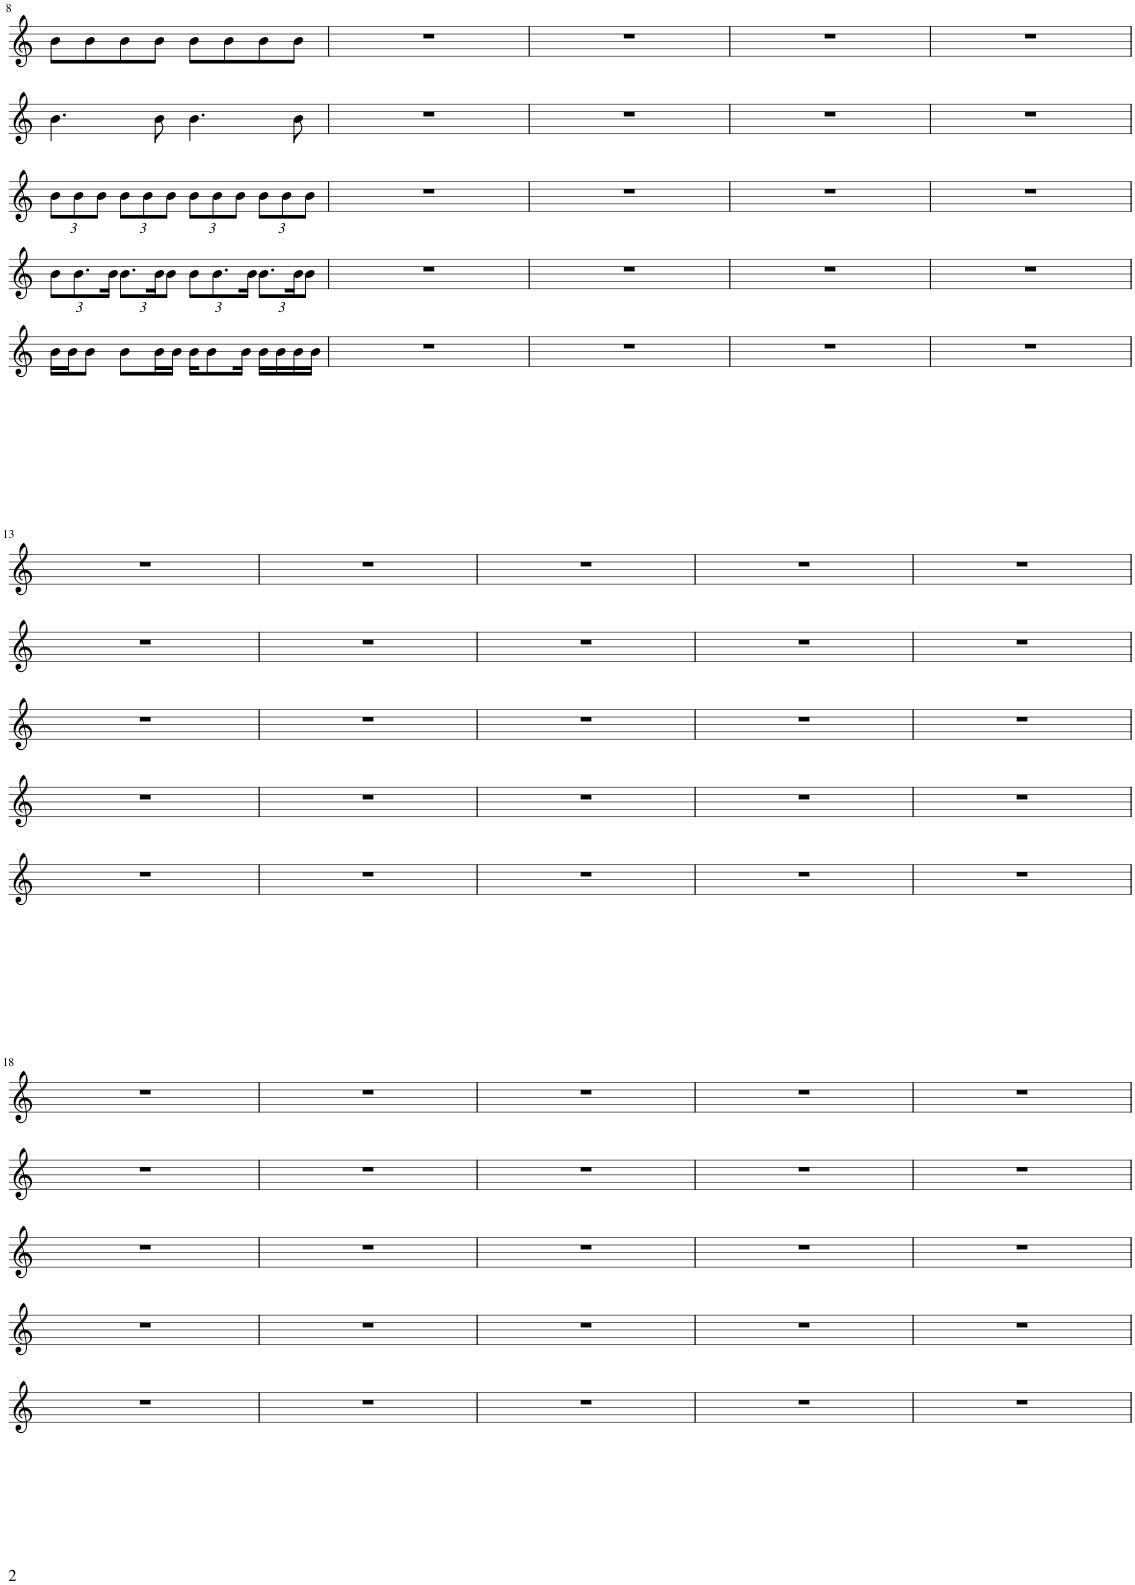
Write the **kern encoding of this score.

**kern	**kern	**kern	**kern	**kern	**kern
*part6	*part5	*part4	*part3	*part2	*part1
*staff6	*staff5	*staff4	*staff3	*staff2	*staff1
*I"Piano	*I"Piano	*I"Piano	*I"Piano	*I"Piano	*I"Piano
*I'Pno	*I'Pno	*I'Pno	*I'Pno	*I'Pno	*I'Pno
!!LO:PB:g=z
*clefG2	*clefG2	*clefG2	*clefG2	*clefG2	*clefG2
*k[]	*k[]	*k[]	*k[]	*k[]	*k[]
*M4/4	*M4/4	*M4/4	*M4/4	*M4/4	*M4/4
*Xbrackettup	*	*Xbrackettup	*Xbrackettup	*	*
=8	=8	=8	=8	=8	=8
24bLL	16b\LL	12b\L	12b\L	4.b\	8b\L
24b	.	.	.	.	.
.	16b\J	.	.	.	.
24b	.	12.b\	12b\	.	.
24b	8b\J	.	.	.	8b\
24b	.	.	12b\J	.	.
24bJJ	.	24b\Jk	.	.	.
24bLL	8b\L	12.b\L	12b\L	.	8b\
24b	.	.	.	.	.
24b	.	.	12b\	.	.
24b	16b\L	24b\K	.	8b\	8b\J
24b	.	12b\J	12b\J	.	.
.	16b\JJ	.	.	.	.
24bJJ	.	.	.	.	.
24bLL	16b\KL	12b\L	12b\L	4.b\	8b\L
24b	.	.	.	.	.
.	8b\	.	.	.	.
24b	.	12.b\	12b\	.	.
24b	.	.	.	.	8b\
24b	.	.	12b\J	.	.
.	16b\Jk	.	.	.	.
24bJJ	.	24b\Jk	.	.	.
24bLL	16b\LL	12.b\L	12b\L	.	8b\
24b	.	.	.	.	.
.	16b\	.	.	.	.
24b	.	.	12b\	.	.
24b	16b\	24b\K	.	8b\	8b\J
24b	.	12b\J	12b\J	.	.
.	16b\JJ	.	.	.	.
24bJJ	.	.	.	.	.
=9	=9	=9	=9	=9	=9
16bLL	1r	1r	1r	1r	1r
16b	.	.	.	.	.
16b	.	.	.	.	.
16bJJ	.	.	.	.	.
16bLL	.	.	.	.	.
16b	.	.	.	.	.
16b	.	.	.	.	.
16bJJ	.	.	.	.	.
16bLL	.	.	.	.	.
16b	.	.	.	.	.
16b	.	.	.	.	.
16bJJ	.	.	.	.	.
16bLL	.	.	.	.	.
16b	.	.	.	.	.
16b	.	.	.	.	.
16bJJ	.	.	.	.	.
=10	=10	=10	=10	=10	=10
16bLL	1r	1r	1r	1r	1r
16b	.	.	.	.	.
16b	.	.	.	.	.
16bJJ	.	.	.	.	.
16bLL	.	.	.	.	.
16b	.	.	.	.	.
16b	.	.	.	.	.
16bJJ	.	.	.	.	.
16bLL	.	.	.	.	.
16b	.	.	.	.	.
16b	.	.	.	.	.
16bJJ	.	.	.	.	.
16bLL	.	.	.	.	.
16b	.	.	.	.	.
16b	.	.	.	.	.
16bJJ	.	.	.	.	.
=11	=11	=11	=11	=11	=11
16bLL	1r	1r	1r	1r	1r
16b	.	.	.	.	.
16b	.	.	.	.	.
16bJJ	.	.	.	.	.
16bLL	.	.	.	.	.
16b	.	.	.	.	.
16b	.	.	.	.	.
16bJJ	.	.	.	.	.
16bLL	.	.	.	.	.
16b	.	.	.	.	.
16b	.	.	.	.	.
16bJJ	.	.	.	.	.
16bLL	.	.	.	.	.
16b	.	.	.	.	.
16b	.	.	.	.	.
16bJJ	.	.	.	.	.
=12	=12	=12	=12	=12	=12
16bLL	1r	1r	1r	1r	1r
16b	.	.	.	.	.
16b	.	.	.	.	.
16bJJ	.	.	.	.	.
16bLL	.	.	.	.	.
16b	.	.	.	.	.
16b	.	.	.	.	.
16bJJ	.	.	.	.	.
16bLL	.	.	.	.	.
16b	.	.	.	.	.
16b	.	.	.	.	.
16bJJ	.	.	.	.	.
16bLL	.	.	.	.	.
16b	.	.	.	.	.
16b	.	.	.	.	.
16bJJ	.	.	.	.	.
!!LO:LB:g=z
=13	=13	=13	=13	=13	=13
16bLL	1r	1r	1r	1r	1r
16b	.	.	.	.	.
16b	.	.	.	.	.
16bJJ	.	.	.	.	.
16bLL	.	.	.	.	.
16b	.	.	.	.	.
16b	.	.	.	.	.
16bJJ	.	.	.	.	.
16bLL	.	.	.	.	.
16b	.	.	.	.	.
16b	.	.	.	.	.
16bJJ	.	.	.	.	.
16bLL	.	.	.	.	.
16b	.	.	.	.	.
16b	.	.	.	.	.
16bJJ	.	.	.	.	.
=14	=14	=14	=14	=14	=14
16bLL	1r	1r	1r	1r	1r
16b	.	.	.	.	.
16b	.	.	.	.	.
16bJJ	.	.	.	.	.
16bLL	.	.	.	.	.
16b	.	.	.	.	.
16b	.	.	.	.	.
16bJJ	.	.	.	.	.
16bLL	.	.	.	.	.
16b	.	.	.	.	.
16b	.	.	.	.	.
16bJJ	.	.	.	.	.
16bLL	.	.	.	.	.
16b	.	.	.	.	.
16b	.	.	.	.	.
16bJJ	.	.	.	.	.
=15	=15	=15	=15	=15	=15
16bLL	1r	1r	1r	1r	1r
16b	.	.	.	.	.
16b	.	.	.	.	.
16bJJ	.	.	.	.	.
16bLL	.	.	.	.	.
16b	.	.	.	.	.
16b	.	.	.	.	.
16bJJ	.	.	.	.	.
16bLL	.	.	.	.	.
16b	.	.	.	.	.
16b	.	.	.	.	.
16bJJ	.	.	.	.	.
16bLL	.	.	.	.	.
16b	.	.	.	.	.
16b	.	.	.	.	.
16bJJ	.	.	.	.	.
=16	=16	=16	=16	=16	=16
16bLL	1r	1r	1r	1r	1r
16b	.	.	.	.	.
16b	.	.	.	.	.
16bJJ	.	.	.	.	.
16bLL	.	.	.	.	.
16b	.	.	.	.	.
16b	.	.	.	.	.
16bJJ	.	.	.	.	.
16bLL	.	.	.	.	.
16b	.	.	.	.	.
16b	.	.	.	.	.
16bJJ	.	.	.	.	.
16bLL	.	.	.	.	.
16b	.	.	.	.	.
16b	.	.	.	.	.
16bJJ	.	.	.	.	.
=17	=17	=17	=17	=17	=17
16bLL	1r	1r	1r	1r	1r
16b	.	.	.	.	.
16b	.	.	.	.	.
16bJJ	.	.	.	.	.
16bLL	.	.	.	.	.
16b	.	.	.	.	.
16b	.	.	.	.	.
16bJJ	.	.	.	.	.
16bLL	.	.	.	.	.
16b	.	.	.	.	.
16b	.	.	.	.	.
16bJJ	.	.	.	.	.
16bLL	.	.	.	.	.
16b	.	.	.	.	.
16b	.	.	.	.	.
16bJJ	.	.	.	.	.
!!LO:LB:g=z
=18	=18	=18	=18	=18	=18
16bLL	1r	1r	1r	1r	1r
16b	.	.	.	.	.
16b	.	.	.	.	.
16bJJ	.	.	.	.	.
16bLL	.	.	.	.	.
16b	.	.	.	.	.
16b	.	.	.	.	.
16bJJ	.	.	.	.	.
16bLL	.	.	.	.	.
16b	.	.	.	.	.
16b	.	.	.	.	.
16bJJ	.	.	.	.	.
16bLL	.	.	.	.	.
16b	.	.	.	.	.
16b	.	.	.	.	.
16bJJ	.	.	.	.	.
=19	=19	=19	=19	=19	=19
16bLL	1r	1r	1r	1r	1r
16b	.	.	.	.	.
16b	.	.	.	.	.
16bJJ	.	.	.	.	.
16bLL	.	.	.	.	.
16b	.	.	.	.	.
16b	.	.	.	.	.
16bJJ	.	.	.	.	.
16bLL	.	.	.	.	.
16b	.	.	.	.	.
16b	.	.	.	.	.
16bJJ	.	.	.	.	.
16bLL	.	.	.	.	.
16b	.	.	.	.	.
16b	.	.	.	.	.
16bJJ	.	.	.	.	.
=20	=20	=20	=20	=20	=20
16bLL	1r	1r	1r	1r	1r
16b	.	.	.	.	.
16b	.	.	.	.	.
16bJJ	.	.	.	.	.
16bLL	.	.	.	.	.
16b	.	.	.	.	.
16b	.	.	.	.	.
16bJJ	.	.	.	.	.
16bLL	.	.	.	.	.
16b	.	.	.	.	.
16b	.	.	.	.	.
16bJJ	.	.	.	.	.
16bLL	.	.	.	.	.
16b	.	.	.	.	.
16b	.	.	.	.	.
16bJJ	.	.	.	.	.
=21	=21	=21	=21	=21	=21
16bLL	1r	1r	1r	1r	1r
16b	.	.	.	.	.
16b	.	.	.	.	.
16bJJ	.	.	.	.	.
16bLL	.	.	.	.	.
16b	.	.	.	.	.
16b	.	.	.	.	.
16bJJ	.	.	.	.	.
16bLL	.	.	.	.	.
16b	.	.	.	.	.
16b	.	.	.	.	.
16bJJ	.	.	.	.	.
16bLL	.	.	.	.	.
16b	.	.	.	.	.
16b	.	.	.	.	.
16bJJ	.	.	.	.	.
=22	=22	=22	=22	=22	=22
16bLL	1r	1r	1r	1r	1r
16b	.	.	.	.	.
16b	.	.	.	.	.
16bJJ	.	.	.	.	.
16bLL	.	.	.	.	.
16b	.	.	.	.	.
16b	.	.	.	.	.
16bJJ	.	.	.	.	.
16bLL	.	.	.	.	.
16b	.	.	.	.	.
16b	.	.	.	.	.
16bJJ	.	.	.	.	.
16bLL	.	.	.	.	.
16b	.	.	.	.	.
16b	.	.	.	.	.
16bJJ	.	.	.	.	.
=	=	=	=	=	=
*-	*-	*-	*-	*-	*-
